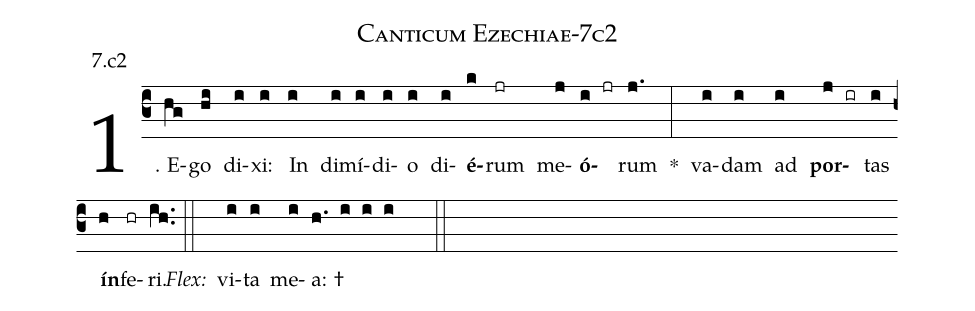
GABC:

name: Canticum Ezechiae-7c2;
annotation: 7.c2;
%%
(c3)1. E(hg)go(hi) di(i)xi:(i) In(i) di(i)mí(i)di(i)o(i) di(i)<b>é</b>(k)rum(jr) me(j)<b>ó</b>(i jr)rum(j.) *(:) va(i)dam(i) ad(i) <b>por</b>(j ir)tas(i) <b>ín</b>(h)fe(hr)ri.(ih..) (::)
<i>Flex:</i>()  vi(i)ta(i) me(i)a: †(h. i i i  ::)
